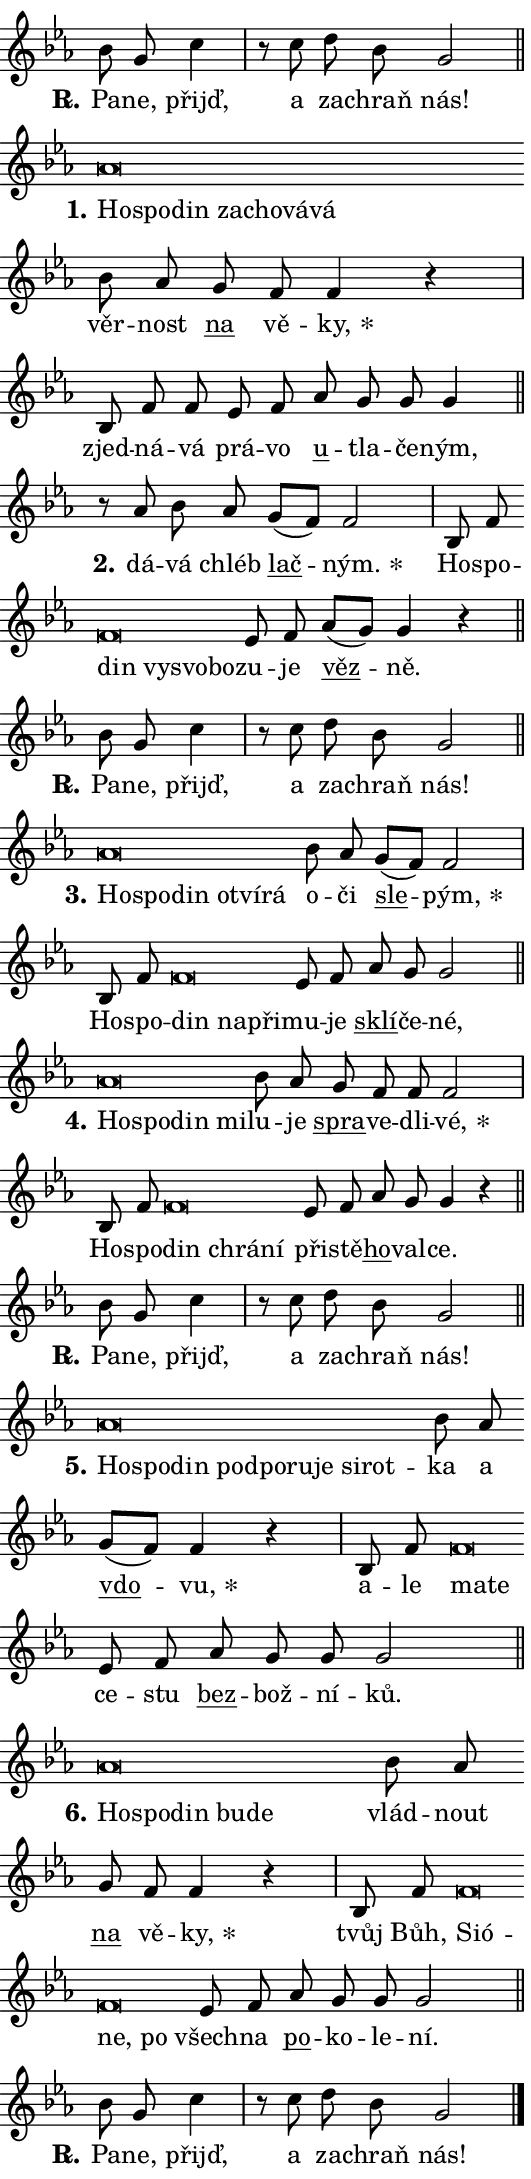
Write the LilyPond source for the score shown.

\version "2.24.0"
\header { tagline = "" }
\paper {
  indent = 0\cm
  top-margin = 0\cm
  right-margin = 0.13\cm % to fit lyric hyphens
  bottom-margin = 0\cm
  left-margin = 0\cm
  paper-width = 9\cm
  page-breaking = #ly:one-page-breaking
  system-system-spacing.basic-distance = #11
  score-system-spacing.basic-distance = #11
  ragged-last = ##f
}


%% Author: Thomas Morley
%% https://lists.gnu.org/archive/html/lilypond-user/2020-05/msg00002.html
#(define (line-position grob)
"Returns position of @var[grob} in current system:
   @code{'start}, if at first time-step
   @code{'end}, if at last time-step
   @code{'middle} otherwise
"
  (let* ((col (ly:item-get-column grob))
         (ln (ly:grob-object col 'left-neighbor))
         (rn (ly:grob-object col 'right-neighbor))
         (col-to-check-left (if (ly:grob? ln) ln col))
         (col-to-check-right (if (ly:grob? rn) rn col))
         (break-dir-left
           (and
             (ly:grob-property col-to-check-left 'non-musical #f)
             (ly:item-break-dir col-to-check-left)))
         (break-dir-right
           (and
             (ly:grob-property col-to-check-right 'non-musical #f)
             (ly:item-break-dir col-to-check-right))))
        (cond ((eqv? 1 break-dir-left) 'start)
              ((eqv? -1 break-dir-right) 'end)
              (else 'middle))))

#(define (tranparent-at-line-position vctor)
  (lambda (grob)
  "Relying on @code{line-position} select the relevant enry from @var{vctor}.
Used to determine transparency,"
    (case (line-position grob)
      ((end) (not (vector-ref vctor 0)))
      ((middle) (not (vector-ref vctor 1)))
      ((start) (not (vector-ref vctor 2))))))

noteHeadBreakVisibility =
#(define-music-function (break-visibility)(vector?)
"Makes @code{NoteHead}s transparent relying on @var{break-visibility}"
#{
  \override NoteHead.transparent =
    #(tranparent-at-line-position break-visibility)
#})

#(define delete-ledgers-for-transparent-note-heads
  (lambda (grob)
    "Reads whether a @code{NoteHead} is transparent.
If so this @code{NoteHead} is removed from @code{'note-heads} from
@var{grob}, which is supposed to be @code{LedgerLineSpanner}.
As a result ledgers are not printed for this @code{NoteHead}"
    (let* ((nhds-array (ly:grob-object grob 'note-heads))
           (nhds-list
             (if (ly:grob-array? nhds-array)
                 (ly:grob-array->list nhds-array)
                 '()))
           ;; Relies on the transparent-property being done before
           ;; Staff.LedgerLineSpanner.after-line-breaking is executed.
           ;; This is fragile ...
           (to-keep
             (remove
               (lambda (nhd)
                 (ly:grob-property nhd 'transparent #f))
               nhds-list)))
      ;; TODO find a better method to iterate over grob-arrays, similiar
      ;; to filter/remove etc for lists
      ;; For now rebuilt from scratch
      (set! (ly:grob-object grob 'note-heads)  '())
      (for-each
        (lambda (nhd)
          (ly:pointer-group-interface::add-grob grob 'note-heads nhd))
        to-keep))))

squashNotes = {
  \override NoteHead.X-extent = #'(-0.2 . 0.2)
  \override NoteHead.Y-extent = #'(-0.75 . 0)
  \override NoteHead.stencil =
    #(lambda (grob)
       (let ((pos (ly:grob-property grob 'staff-position)))
         (begin
           (if (< pos -7) (display "ERROR: Lower brevis then expected\n") (display ""))
           (if (<= pos -6) ly:text-interface::print ly:note-head::print))))
}
unSquashNotes = {
  \revert NoteHead.X-extent
  \revert NoteHead.Y-extent
  \revert NoteHead.stencil
}

hideNotes = \noteHeadBreakVisibility #begin-of-line-visible
unHideNotes = \noteHeadBreakVisibility #all-visible

% work-around for resetting accidentals
% https://lilypond.org/doc/v2.23/Documentation/notation/displaying-rhythms#unmetered-music
cadenzaMeasure = {
  \cadenzaOff
  \partial 1024 s1024
  \cadenzaOn
}

#(define-markup-command (accent layout props text) (markup?)
  "Underline accented syllable"
  (interpret-markup layout props
    #{\markup \override #'(offset . 4.3) \underline { #text }#}))

responsum = \markup \concat {
  "R" \hspace #-1.05 \path #0.1 #'((moveto 0 0.07) (lineto 0.9 0.8)) \hspace #0.05 "."
}

spaceSize = #0.6828661417322834 % exact space size for TeX Gyre Schola

\layout {
  \context {
    \Staff
    \remove "Time_signature_engraver"
    \override LedgerLineSpanner.after-line-breaking = #delete-ledgers-for-transparent-note-heads
  }
  \context {
    \Lyrics {
      \override LyricSpace.minimum-distance = \spaceSize
      \override LyricText.font-name = #"TeX Gyre Schola"
      \override LyricText.font-size = 1
      \override StanzaNumber.font-name = #"TeX Gyre Schola Bold"
      \override StanzaNumber.font-size = 1
    }
  }
  \context {
    \Score 
    \override NoteHead.text =
      #(lambda (grob) 
        (let ((pos (ly:grob-property grob 'staff-position)))
          #{\markup {
            \combine
              \halign #-0.55 \raise #(if (= pos -6) 0 0.5) \override #'(thickness . 2) \draw-line #'(3.2 . 0)
              \musicglyph "noteheads.sM1"
          }#}))
  }
}

% magnetic-lyrics.ily
%
%   written by
%     Jean Abou Samra <jean@abou-samra.fr>
%     Werner Lemberg <wl@gnu.org>
%
%   adapted by
%     Jiri Hon <jiri.hon@gmail.com>
%
% Version 2022-Apr-15

% https://www.mail-archive.com/lilypond-user@gnu.org/msg149350.html

#(define (Left_hyphen_pointer_engraver context)
   "Collect syllable-hyphen-syllable occurrences in lyrics and store
them in properties.  This engraver only looks to the left.  For
example, if the lyrics input is @code{foo -- bar}, it does the
following.

@itemize @bullet
@item
Set the @code{text} property of the @code{LyricHyphen} grob between
@q{foo} and @q{bar} to @code{foo}.

@item
Set the @code{left-hyphen} property of the @code{LyricText} grob with
text @q{foo} to the @code{LyricHyphen} grob between @q{foo} and
@q{bar}.
@end itemize

Use this auxiliary engraver in combination with the
@code{lyric-@/text::@/apply-@/magnetic-@/offset!} hook."
   (let ((hyphen #f)
         (text #f))
     (make-engraver
      (acknowledgers
       ((lyric-syllable-interface engraver grob source-engraver)
        (set! text grob)))
      (end-acknowledgers
       ((lyric-hyphen-interface engraver grob source-engraver)
        ;(when (not (grob::has-interface grob 'lyric-space-interface))
          (set! hyphen grob)));)
      ((stop-translation-timestep engraver)
       (when (and text hyphen)
         (ly:grob-set-object! text 'left-hyphen hyphen))
       (set! text #f)
       (set! hyphen #f)))))

#(define (lyric-text::apply-magnetic-offset! grob)
   "If the space between two syllables is less than the value in
property @code{LyricText@/.details@/.squash-threshold}, move the right
syllable to the left so that it gets concatenated with the left
syllable.

Use this function as a hook for
@code{LyricText@/.after-@/line-@/breaking} if the
@code{Left_@/hyphen_@/pointer_@/engraver} is active."
   (let ((hyphen (ly:grob-object grob 'left-hyphen #f)))
     (when hyphen
       (let ((left-text (ly:spanner-bound hyphen LEFT)))
         (when (grob::has-interface left-text 'lyric-syllable-interface)
           (let* ((common (ly:grob-common-refpoint grob left-text X))
                  (this-x-ext (ly:grob-extent grob common X))
                  (left-x-ext
                   (begin
                     ;; Trigger magnetism for left-text.
                     (ly:grob-property left-text 'after-line-breaking)
                     (ly:grob-extent left-text common X)))
                  ;; `delta` is the gap width between two syllables.
                  (delta (- (interval-start this-x-ext)
                            (interval-end left-x-ext)))
                  (details (ly:grob-property grob 'details))
                  (threshold (assoc-get 'squash-threshold details 0.2)))
             (when (< delta threshold)
               (let* (;; We have to manipulate the input text so that
                      ;; ligatures crossing syllable boundaries are not
                      ;; disabled.  For languages based on the Latin
                      ;; script this is essentially a beautification.
                      ;; However, for non-Western scripts it can be a
                      ;; necessity.
                      (lt (ly:grob-property left-text 'text))
                      (rt (ly:grob-property grob 'text))
                      (is-space (grob::has-interface hyphen 'lyric-space-interface))
                      (space (if is-space " " ""))
                      (extra-delta (if is-space spaceSize 0))
                      ;; Append new syllable.
                      (ltrt-space (if (and (string? lt) (string? rt))
                                (string-append lt space rt)
                                (make-concat-markup (list lt space rt))))
                      ;; Right-align `ltrt` to the right side.
                      (ltrt-space-markup (grob-interpret-markup
                               grob
                               (make-translate-markup
                                (cons (interval-length this-x-ext) 0)
                                (make-right-align-markup ltrt-space)))))
                 (begin
                   ;; Don't print `left-text`.
                   (ly:grob-set-property! left-text 'stencil #f)
                   ;; Set text and stencil (which holds all collected
                   ;; syllables so far) and shift it to the left.
                   (ly:grob-set-property! grob 'text ltrt-space)
                   (ly:grob-set-property! grob 'stencil ltrt-space-markup)
                   (ly:grob-translate-axis! grob (- (- delta extra-delta)) X))))))))))


#(define (lyric-hyphen::displace-bounds-first grob)
   ;; Make very sure this callback isn't triggered too early.
   (let ((left (ly:spanner-bound grob LEFT))
         (right (ly:spanner-bound grob RIGHT)))
     (ly:grob-property left 'after-line-breaking)
     (ly:grob-property right 'after-line-breaking)
     (ly:lyric-hyphen::print grob)))

squashThreshold = #0.4

\layout {
  \context {
    \Lyrics
    \consists #Left_hyphen_pointer_engraver
    \override LyricText.after-line-breaking =
      #lyric-text::apply-magnetic-offset!
    \override LyricHyphen.stencil = #lyric-hyphen::displace-bounds-first
    \override LyricText.details.squash-threshold = \squashThreshold
    \override LyricHyphen.minimum-distance = 0
    \override LyricHyphen.minimum-length = \squashThreshold
  }
}

squashText = \override LyricText.details.squash-threshold = 9999
unSquashText = \override LyricText.details.squash-threshold = \squashThreshold

leftText = \override LyricText.self-alignment-X = #LEFT
unLeftText = \revert LyricText.self-alignment-X

starOffset = #(lambda (grob) 
                (let ((x_offset (ly:self-alignment-interface::aligned-on-x-parent grob)))
                  (if (= x_offset 0) 0 (+ x_offset 1.2))))

star = #(define-music-function (syllable)(string?)
"Append star separator at the end of a syllable"
#{
  \once \override LyricText.X-offset = #starOffset
  \lyricmode { \markup {
    #syllable
    \override #'((font-name . "TeX Gyre Schola Bold")) \hspace #0.2 \lower #0.65 \larger "*"
  } }
#})

starAccent = #(define-music-function (syllable)(string?)
"Append star separator at the end of a syllable and make accent"
#{
  \once \override LyricText.X-offset = #starOffset
  \lyricmode { \markup {
    \accent #syllable
    \override #'((font-name . "TeX Gyre Schola Bold")) \hspace #0.2 \lower #0.65 \larger "*"
  } }
#})

breath = #(define-music-function (syllable)(string?)
"Append breathing indicator at the end of a syllable"
#{
  \lyricmode { \markup { #syllable "+" } }
#})

optionalBreath = #(define-music-function (syllable)(string?)
"Append optional breathing indicator at the end of a syllable"
#{
  \lyricmode { \markup { #syllable "(+)" } }
#})


\score {
    <<
        \new Voice = "melody" { \cadenzaOn \key es \major \relative { bes'8 g c4 \cadenzaMeasure \bar "|" r8 c d bes g2 \cadenzaMeasure \bar "||" \break } }
        \new Lyrics \lyricsto "melody" { \lyricmode { \set stanza = \responsum
Pa -- ne, přijď, a za -- chraň nás! } }
    >>
    \layout {}
}

\score {
    <<
        \new Voice = "melody" { \cadenzaOn \key es \major \relative { \squashNotes as'\breve*1/16 \hideNotes \breve*1/16 \bar "" \breve*1/16 \bar "" \breve*1/16 \bar "" \breve*1/16 \bar "" \breve*1/16 \breve*1/16 \bar "" \unHideNotes \unSquashNotes bes8 as \bar "" g f f4 r \cadenzaMeasure \bar "|" bes,8 f' f es8 f \bar "" as g g g4 \cadenzaMeasure \bar "||" \break } }
        \new Lyrics \lyricsto "melody" { \lyricmode { \set stanza = "1."
\leftText Ho -- \squashText spo -- din za -- cho -- vá -- vá \unLeftText \unSquashText věr -- nost \markup \accent na vě -- \star ky, zjed -- ná -- vá prá -- vo \markup \accent u -- tla -- če -- ným, } }
    >>
    \layout {}
}

\score {
    <<
        \new Voice = "melody" { \cadenzaOn \key es \major \relative { r8 as' bes8 as \bar "" g[( f)] f2 \cadenzaMeasure \bar "|" bes,8 f' \bar "" \squashNotes f\breve*1/16 \hideNotes \breve*1/16 \bar "" \breve*1/16 \breve*1/16 \bar "" \unHideNotes \unSquashNotes es8 f \bar "" as[( g)] g4 r \cadenzaMeasure \bar "||" \break } }
        \new Lyrics \lyricsto "melody" { \lyricmode { \set stanza = "2."
dá -- vá chléb \markup \accent lač -- \star ným. Ho -- spo -- \leftText din \squashText vy -- svo -- bo -- \unLeftText \unSquashText zu -- je \markup \accent věz -- ně. } }
    >>
    \layout {}
}

\score {
    <<
        \new Voice = "melody" { \cadenzaOn \key es \major \relative { bes'8 g c4 \cadenzaMeasure \bar "|" r8 c d bes g2 \cadenzaMeasure \bar "||" \break } }
        \new Lyrics \lyricsto "melody" { \lyricmode { \set stanza = \responsum
Pa -- ne, přijď, a za -- chraň nás! } }
    >>
    \layout {}
}

\score {
    <<
        \new Voice = "melody" { \cadenzaOn \key es \major \relative { \squashNotes as'\breve*1/16 \hideNotes \breve*1/16 \bar "" \breve*1/16 \bar "" \breve*1/16 \bar "" \breve*1/16 \breve*1/16 \bar "" \unHideNotes \unSquashNotes bes8 as \bar "" g[( f)] f2 \cadenzaMeasure \bar "|" bes,8 f' \bar "" \squashNotes f\breve*1/16 \hideNotes \breve*1/16 \breve*1/16 \bar "" \unHideNotes \unSquashNotes es8 f \bar "" as g g2 \cadenzaMeasure \bar "||" \break } }
        \new Lyrics \lyricsto "melody" { \lyricmode { \set stanza = "3."
\leftText Ho -- \squashText spo -- din o -- tví -- rá \unLeftText \unSquashText o -- či \markup \accent sle -- \star pým, Ho -- spo -- \leftText din \squashText na -- při -- \unLeftText \unSquashText mu -- je \markup \accent sklí -- če -- né, } }
    >>
    \layout {}
}

\score {
    <<
        \new Voice = "melody" { \cadenzaOn \key es \major \relative { \squashNotes as'\breve*1/16 \hideNotes \breve*1/16 \bar "" \breve*1/16 \breve*1/16 \bar "" \unHideNotes \unSquashNotes bes8 as \bar "" g f f f2 \cadenzaMeasure \bar "|" bes,8 f' \bar "" \squashNotes f\breve*1/16 \hideNotes \breve*1/16 \breve*1/16 \bar "" \unHideNotes \unSquashNotes es8 f \bar "" as g g4 r \cadenzaMeasure \bar "||" \break } }
        \new Lyrics \lyricsto "melody" { \lyricmode { \set stanza = "4."
\leftText Ho -- \squashText spo -- din mi -- \unLeftText \unSquashText lu -- je \markup \accent spra -- ve -- dli -- \star vé, Ho -- spo -- \leftText din \squashText chrá -- ní \unLeftText \unSquashText při -- stě -- \markup \accent ho -- val -- ce. } }
    >>
    \layout {}
}

\score {
    <<
        \new Voice = "melody" { \cadenzaOn \key es \major \relative { bes'8 g c4 \cadenzaMeasure \bar "|" r8 c d bes g2 \cadenzaMeasure \bar "||" \break } }
        \new Lyrics \lyricsto "melody" { \lyricmode { \set stanza = \responsum
Pa -- ne, přijď, a za -- chraň nás! } }
    >>
    \layout {}
}

\score {
    <<
        \new Voice = "melody" { \cadenzaOn \key es \major \relative { \squashNotes as'\breve*1/16 \hideNotes \breve*1/16 \bar "" \breve*1/16 \bar "" \breve*1/16 \bar "" \breve*1/16 \bar "" \breve*1/16 \bar "" \breve*1/16 \bar "" \breve*1/16 \breve*1/16 \bar "" \unHideNotes \unSquashNotes bes8 as \bar "" g[( f)] f4 r \cadenzaMeasure \bar "|" bes,8 f' \bar "" \squashNotes f\breve*1/16 \hideNotes \breve*1/16 \bar "" \unHideNotes \unSquashNotes es8 f \bar "" as g g g2 \cadenzaMeasure \bar "||" \break } }
        \new Lyrics \lyricsto "melody" { \lyricmode { \set stanza = "5."
\leftText Ho -- \squashText spo -- din pod -- po -- ru -- je si -- rot -- \unLeftText \unSquashText ka a \markup \accent vdo -- \star vu, a -- le \leftText ma -- \squashText te \unLeftText \unSquashText ce -- stu \markup \accent bez -- bož -- ní -- ků. } }
    >>
    \layout {}
}

\score {
    <<
        \new Voice = "melody" { \cadenzaOn \key es \major \relative { \squashNotes as'\breve*1/16 \hideNotes \breve*1/16 \bar "" \breve*1/16 \bar "" \breve*1/16 \breve*1/16 \bar "" \unHideNotes \unSquashNotes bes8 as \bar "" g f f4 r \cadenzaMeasure \bar "|" bes,8 f' \bar "" \squashNotes f\breve*1/16 \hideNotes \breve*1/16 \bar "" \breve*1/16 \breve*1/16 \bar "" \unHideNotes \unSquashNotes es8 f \bar "" as g g g2 \cadenzaMeasure \bar "||" \break } }
        \new Lyrics \lyricsto "melody" { \lyricmode { \set stanza = "6."
\leftText Ho -- \squashText spo -- din bu -- de \unLeftText \unSquashText vlád -- nout \markup \accent na vě -- \star ky, tvůj Bůh, \leftText Si -- \squashText ó -- ne, po \unLeftText \unSquashText všech -- na \markup \accent po -- ko -- le -- ní. } }
    >>
    \layout {}
}

\score {
    <<
        \new Voice = "melody" { \cadenzaOn \key es \major \relative { bes'8 g c4 \cadenzaMeasure \bar "|" r8 c d bes g2 \cadenzaMeasure \bar "||" \break } \bar "|." }
        \new Lyrics \lyricsto "melody" { \lyricmode { \set stanza = \responsum
Pa -- ne, přijď, a za -- chraň nás! } }
    >>
    \layout {}
}
